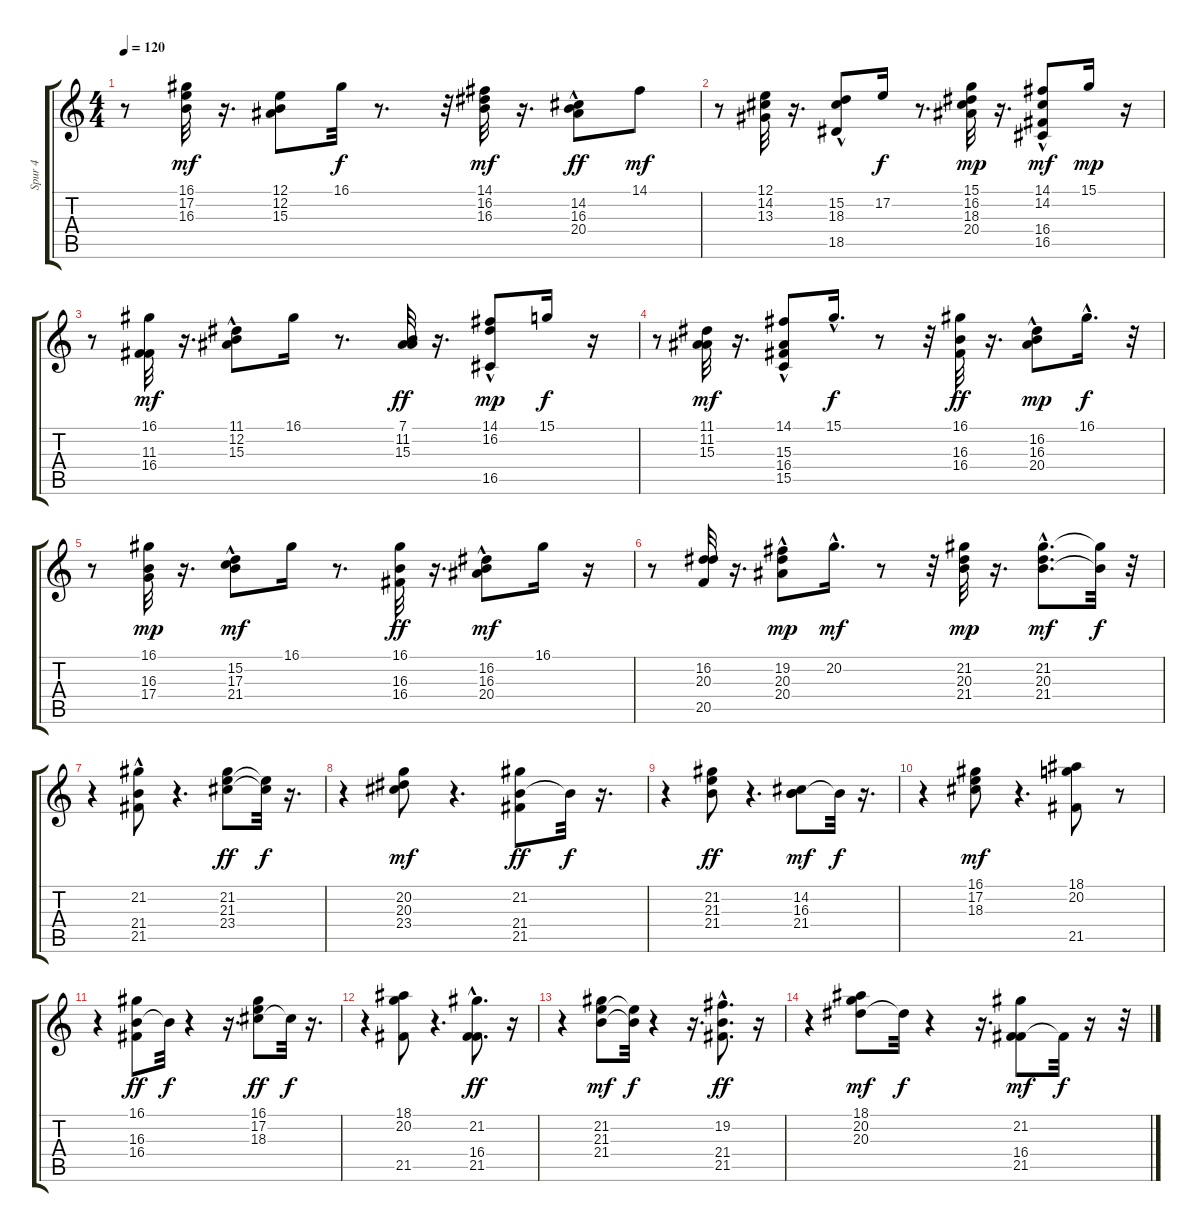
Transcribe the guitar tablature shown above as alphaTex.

\track ("Spur 4" "Spur 4") {instrument percussiveorgan}
\staff {score tabs}
\tuning (E4 B3 G3 D3 A2 E2) {hide}
\ts (4 4)
\tempo 120
\clef g2
\ks c
r.8{dy mf} (16.1 17.2 16.3).32 r.16{d} (12.1 12.2 15.3).8 16.1.32{dy f} r.8{d} r.32 (14.1 16.2 16.3).32{dy mf} r.16{d} (14.2 16.3 20.4{hac}).8{dy ff} 14.1.8{dy mf} |
r.8 (12.1 14.2 13.3).32 r.16{d} (15.2 18.3 18.5{hac}).8 17.2.16{dy f} r.8{d} (15.1 16.2 18.3 20.4).32{dy mp} r.16{d} (14.1 14.2{hac} 16.4{hac} 16.5{hac}).8{dy mf} 15.1.16{dy mp} r.16 |
r.8 (16.1 11.3 16.4).32{dy mf} r.16{d} (11.1{hac} 12.2{hac} 15.3).8 16.1.16 r.8{d} (7.1 11.2 15.3).32{dy ff} r.16{d} (14.1 16.2{hac} 16.5{hac}).8{dy mp} 15.1.16{dy f} r.16 |
r.8 (11.1 11.2 15.3).32{dy mf} r.16{d} (14.1 15.3{hac} 16.4{hac} 15.5).8 15.1{hac}.16{d dy f} r.8 r.32 (16.1 16.3 16.4).32{dy ff} r.16{d} (16.2{hac} 16.3{hac} 20.4).8{dy mp} 16.1{hac}.16{d dy f} r.32 |
r.8 (16.1 16.3 17.4).32{dy mp} r.16{d} (15.2 17.3{hac} 21.4{hac}).8{dy mf} 16.1.16 r.8{d} (16.1 16.3 16.4).32{dy ff} r.16{d} (16.2 16.3{hac} 20.4{hac}).8{dy mf} 16.1.16 r.16 |
r.8 (16.2 20.3 20.5).32 r.16{d} (19.2 20.3{hac} 20.4{hac}).8{dy mp} 20.2{hac}.16{d dy mf} r.8 r.32 (21.2 20.3 21.4).32{dy mp} r.16{d} (21.2{hac} 20.3{hac} 21.4{hac}).8{d dy mf} (21.2{t} 21.4{t}).32{dy f} r.32 |
r.4 (21.2{hac} 21.4{hac} 21.5).8 r.4{d} (21.2 21.3 23.4).8{dy ff} (21.3{t} 23.4{t}).32{dy f} r.16{d} |
r.4 (20.2 20.3 23.4).8{dy mf} r.4{d} (21.2 21.4 21.5).8{dy ff} 21.4{t}.32{dy f} r.16{d} |
r.4 (21.2 21.3 21.4).8{dy ff} r.4{d} (14.2 16.3 21.4).8{dy mf} 16.3{t}.32{dy f} r.16{d} |
r.4 (16.1 17.2 18.3).8{dy mf} r.4{d} (18.1 20.2 21.5).8 r.8 |
r.4 (16.1 16.3 16.4).8{dy ff} 16.3{t}.32{dy f} r.4 r.16{d} (16.1 17.2 18.3).8{dy ff} 18.3{t}.32{dy f} r.16{d} |
r.4 (18.1 20.2 21.5).8 r.4{d} (21.2{hac} 16.4{hac} 21.5{hac}).8{d dy ff} r.16 |
r.4 (21.2 21.3 21.4).8{dy mf} (21.3{t} 21.4{t}).32{dy f} r.4 r.16{d} (19.2{hac} 21.4{hac} 21.5{hac}).8{d dy ff} r.16 |
r.4 (18.1 20.2 20.3).8{dy mf} 20.3{t}.32{dy f} r.4 r.16{d} (21.2 16.4 21.5).8{dy mf} 16.4{t}.32{dy f} r.16 r.32
